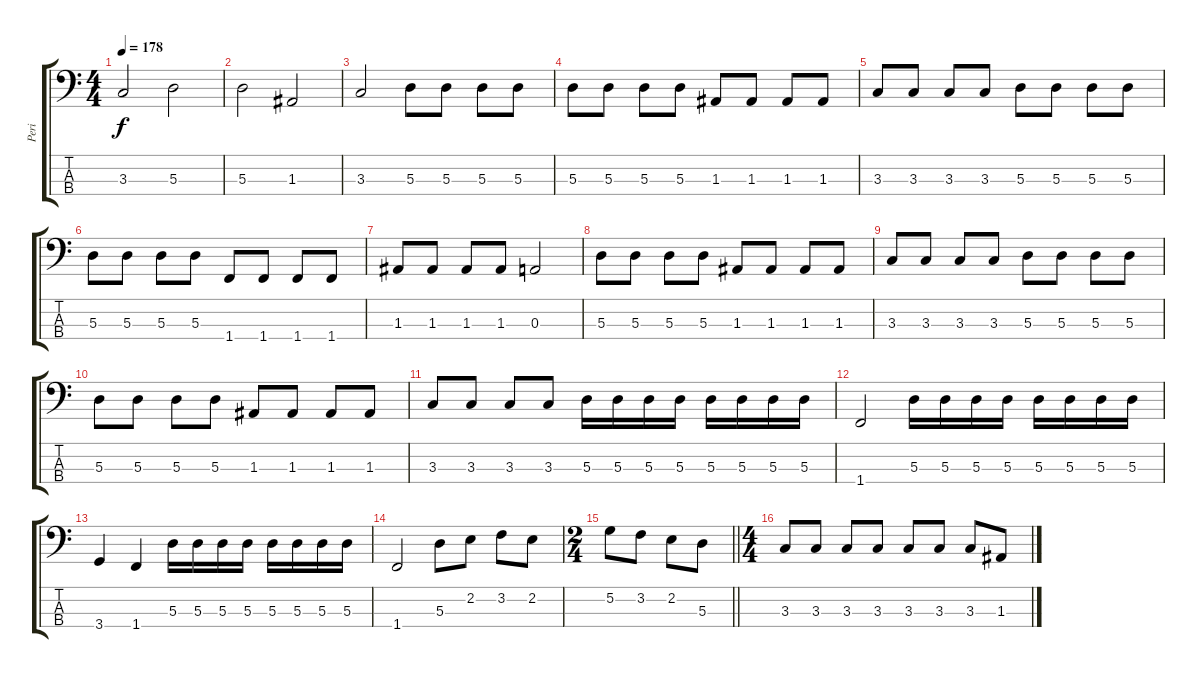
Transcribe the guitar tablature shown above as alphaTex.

\track ("Peri" "Peri") {instrument electricbassfinger}
\staff {score tabs}
\tuning (G2 D2 A1 E1) {hide}
\ts (4 4)
\tempo 178
\clef f4
\ks c
3.3.2{dy f} 5.3.2 |
5.3.2 1.3.2 |
3.3.2 5.3.8 5.3.8 5.3.8 5.3.8 |
5.3.8 5.3.8 5.3.8 5.3.8 1.3.8 1.3.8 1.3.8 1.3.8 |
3.3.8 3.3.8 3.3.8 3.3.8 5.3.8 5.3.8 5.3.8 5.3.8 |
5.3.8 5.3.8 5.3.8 5.3.8 1.4.8 1.4.8 1.4.8 1.4.8 |
1.3.8 1.3.8 1.3.8 1.3.8 0.3.2 |
5.3.8 5.3.8 5.3.8 5.3.8 1.3.8 1.3.8 1.3.8 1.3.8 |
3.3.8 3.3.8 3.3.8 3.3.8 5.3.8 5.3.8 5.3.8 5.3.8 |
5.3.8 5.3.8 5.3.8 5.3.8 1.3.8 1.3.8 1.3.8 1.3.8 |
3.3.8 3.3.8 3.3.8 3.3.8 5.3.16 5.3.16 5.3.16 5.3.16 5.3.16 5.3.16 5.3.16 5.3.16 |
1.4.2 5.3.16 5.3.16 5.3.16 5.3.16 5.3.16 5.3.16 5.3.16 5.3.16 |
3.4.4 1.4.4 5.3.16 5.3.16 5.3.16 5.3.16 5.3.16 5.3.16 5.3.16 5.3.16 |
1.4.2 5.3.8 2.2.8 3.2.8 2.2.8 |
\ts (2 4)
\barLineRight lightlight
5.2.8 3.2.8 2.2.8 5.3.8 |
\ts (4 4)
3.3.8 3.3.8 3.3.8 3.3.8 3.3.8 3.3.8 3.3.8 1.3.8
